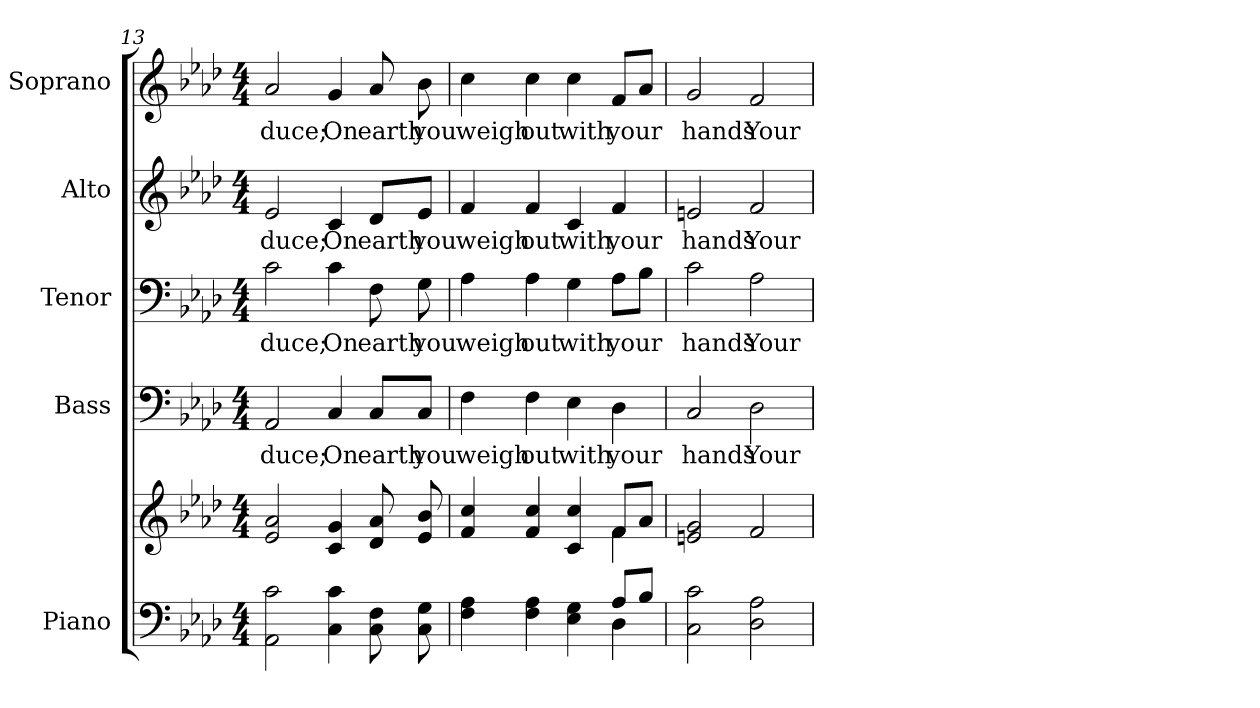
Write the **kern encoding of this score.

**kern	**kern	**kern	**text	**kern	**text	**kern	**text	**kern	**text
*part5	*part5	*part4	*part4	*part3	*part3	*part2	*part2	*part1	*part1
*staff6	*staff5	*staff4	*staff4	*staff3	*staff3	*staff2	*staff2	*staff1	*staff1
*I"Piano	*	*I"Bass	*	*I"Tenor	*	*I"Alto	*	*I"Soprano	*
*I'Pno.	*	*I'B.	*	*I'T.	*	*I'A.	*	*I'S.	*
!!LO:PB:g=z
*clefF4	*clefG2	*clefF4	*	*clefF4	*	*clefG2	*	*clefG2	*
*k[b-e-a-d-]	*k[b-e-a-d-]	*k[b-e-a-d-]	*	*k[b-e-a-d-]	*	*k[b-e-a-d-]	*	*k[b-e-a-d-]	*
*A-:	*A-:	*A-:	*	*A-:	*	*A-:	*	*A-:	*
*M4/4	*M4/4	*M4/4	*	*M4/4	*	*M4/4	*	*M4/4	*
=13	=13	=13	=13	=13	=13	=13	=13	=13	=13
!	!	!	!LO:LY:b:color=#000000	!	!	!	!	!	!
!	!	!	!	!	!LO:LY:b:color=#000000	!	!	!	!
!	!	!	!	!	!	!	!LO:LY:b:color=#000000	!	!
!	!	!	!	!	!	!	!	!	!LO:LY:b:color=#000000
2AA-i\ 2ci	2e-i/ 2a-i	2AA-i/	-duce;	2ci\	-duce;	2e-i/	-duce;	2a-i/	-duce;
!	!	!	!LO:LY:b:color=#000000	!	!	!	!	!	!
!	!	!	!	!	!LO:LY:b:color=#000000	!	!	!	!
!	!	!	!	!	!	!	!LO:LY:b:color=#000000	!	!
!	!	!	!	!	!	!	!	!	!LO:LY:b:color=#000000
4Ci\ 4ci	4ci/ 4gi	4Ci/	On	4ci\	On	4ci/	On	4gi/	On
!	!	!	!LO:LY:b:color=#000000	!	!	!	!	!	!
!	!	!	!	!	!LO:LY:b:color=#000000	!	!	!	!
!	!	!	!	!	!	!	!LO:LY:b:color=#000000	!	!
!	!	!	!	!	!	!	!	!	!LO:LY:b:color=#000000
8Ci\ 8Fi	8d-i/ 8a-i	8Ci/L	earth	8Fi\	earth	8d-i/L	earth	8a-i/	earth
!	!	!	!LO:LY:b:color=#000000	!	!	!	!	!	!
!	!	!	!	!	!LO:LY:b:color=#000000	!	!	!	!
!	!	!	!	!	!	!	!LO:LY:b:color=#000000	!	!
!	!	!	!	!	!	!	!	!	!LO:LY:b:color=#000000
8Ci\ 8Gi	8e-i/ 8b-i	8Ci/J	you	8Gi\	you	8e-i/J	you	8b-i\	you
=14	=14	=14	=14	=14	=14	=14	=14	=14	=14
*^	*^	*	*	*	*	*	*	*	*
!	!	!	!	!	!LO:LY:b:color=#000000	!	!	!	!	!	!
!	!	!	!	!	!	!	!LO:LY:b:color=#000000	!	!	!	!
!	!	!	!	!	!	!	!	!	!LO:LY:b:color=#000000	!	!
!	!	!	!	!	!	!	!	!	!	!	!LO:LY:b:color=#000000
4Fi\ 4A-i	2ryy	4fi/ 4cci	2ryy	4Fi\	weigh	4A-i\	weigh	4fi/	weigh	4cci\	weigh
!	!	!	!	!	!LO:LY:b:color=#000000	!	!	!	!	!	!
!	!	!	!	!	!	!	!LO:LY:b:color=#000000	!	!	!	!
!	!	!	!	!	!	!	!	!	!LO:LY:b:color=#000000	!	!
!	!	!	!	!	!	!	!	!	!	!	!LO:LY:b:color=#000000
4Fi\ 4A-i	.	4fi/ 4cci	.	4Fi\	out	4A-i\	out	4fi/	out	4cci\	out
!	!	!	!	!	!LO:LY:b:color=#000000	!	!	!	!	!	!
!	!	!	!	!	!	!	!LO:LY:b:color=#000000	!	!	!	!
!	!	!	!	!	!	!	!	!	!LO:LY:b:color=#000000	!	!
!	!	!	!	!	!	!	!	!	!	!	!LO:LY:b:color=#000000
4E-i\ 4Gi	4ryy	4ci/ 4cci	4ryy	4E-i\	with	4Gi\	with	4ci/	with	4cci\	with
!	!	!	!	!	!LO:LY:b:color=#000000	!	!	!	!	!	!
!	!	!	!	!	!	!	!LO:LY:b:color=#000000	!	!	!	!
!	!	!	!	!	!	!	!	!	!LO:LY:b:color=#000000	!	!
!	!	!	!	!	!	!	!	!	!	!	!LO:LY:b:color=#000000
8A-i/L	4D-i\	8fi/L	4fi\	4D-i\	your	8A-i\L	your	4fi/	your	8fi/L	your
8B-i/J	.	8a-i/J	.	.	.	8B-i\J	.	.	.	8a-i/J	.
*v	*v	*	*	*	*	*	*	*	*	*	*
*	*v	*v	*	*	*	*	*	*	*	*
=15	=15	=15	=15	=15	=15	=15	=15	=15	=15
!	!	!	!LO:LY:b:color=#000000	!	!	!	!	!	!
!	!	!	!	!	!LO:LY:b:color=#000000	!	!	!	!
!	!	!	!	!	!	!	!LO:LY:b:color=#000000	!	!
!	!	!	!	!	!	!	!	!	!LO:LY:b:color=#000000
2Ci\ 2ci	2eni/ 2gi	2Ci/	hands	2ci\	hands	2eni/	hands	2gi/	hands
!	!	!	!LO:LY:b:color=#000000	!	!	!	!	!	!
!	!	!	!	!	!LO:LY:b:color=#000000	!	!	!	!
!	!	!	!	!	!	!	!LO:LY:b:color=#000000	!	!
!	!	!	!	!	!	!	!	!	!LO:LY:b:color=#000000
2D-i\ 2A-i	2fi/	2D-i\	Your	2A-i\	Your	2fi/	Your	2fi/	Your
=	=	=	=	=	=	=	=	=	=
*-	*-	*-	*-	*-	*-	*-	*-	*-	*-
